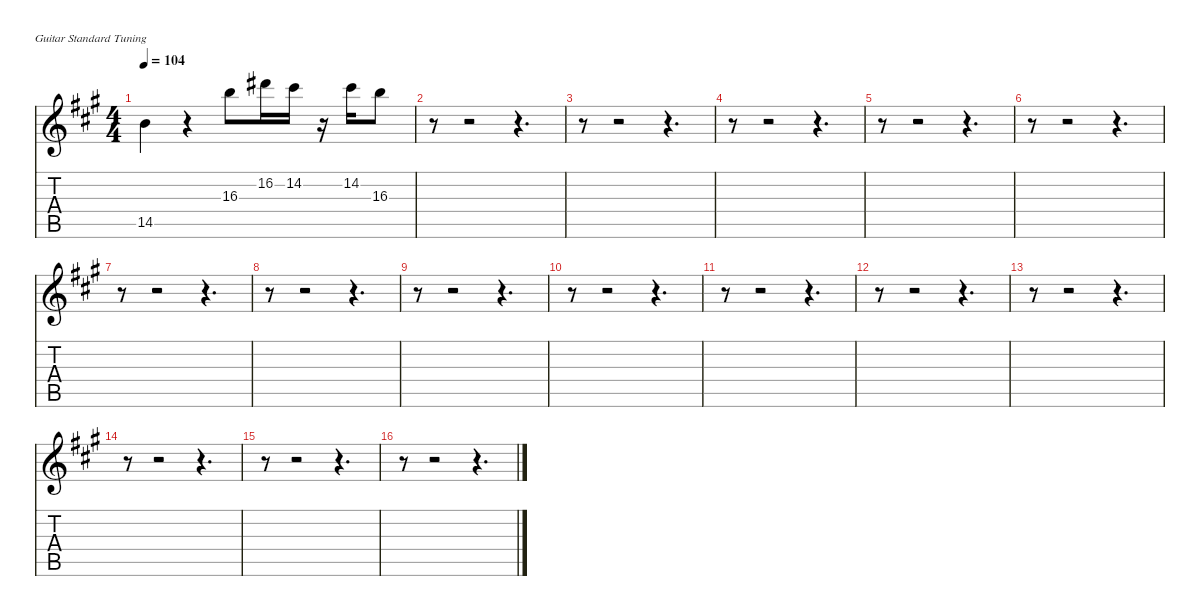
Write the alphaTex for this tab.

\defaultSystemsLayout 4
\hideDynamics
\bracketExtendMode nobrackets
\singleTrackTrackNamePolicy hidden
\multiTrackTrackNamePolicy hidden
\otherSystemsTrackNameOrientation horizontal
\track ("Guitar Two" "el.guit.") {instrument electricguitarclean}
\staff {score tabs}
\tuning (E4 B3 G3 D3 A2 E2)
\ts (4 4)
\tempo 104
\clef g2
\ks a
14.5{t acc forcenatural}.4{dy f beam Down} r.4{beam Down} 16.3{acc forcenatural}.8{beam Down} 16.2{acc #}.16{beam Down} 14.2{acc #}.16{beam Down} r.16{beam Down} 14.2{acc #}.16{beam Down} 16.3{acc forcenatural}.8{beam Down} |
r.8{beam Down} r.2{beam Down} r.4{d beam Down} |
r.8{beam Down} r.2{beam Down} r.4{d beam Down} |
r.8{beam Down} r.2{beam Down} r.4{d beam Down} |
r.8{beam Down} r.2{beam Down} r.4{d beam Down} |
r.8{beam Down} r.2{beam Down} r.4{d beam Down} |
r.8{beam Down} r.2{beam Down} r.4{d beam Down} |
r.8{beam Down} r.2{beam Down} r.4{d beam Down} |
r.8{beam Down} r.2{beam Down} r.4{d beam Down} |
r.8{beam Down} r.2{beam Down} r.4{d beam Down} |
r.8{beam Down} r.2{beam Down} r.4{d beam Down} |
r.8{beam Down} r.2{beam Down} r.4{d beam Down} |
r.8{beam Down} r.2{beam Down} r.4{d beam Down} |
r.8{beam Down} r.2{beam Down} r.4{d beam Down} |
r.8{beam Down} r.2{beam Down} r.4{d beam Down} |
r.8{beam Down} r.2{beam Down} r.4{d beam Down}
